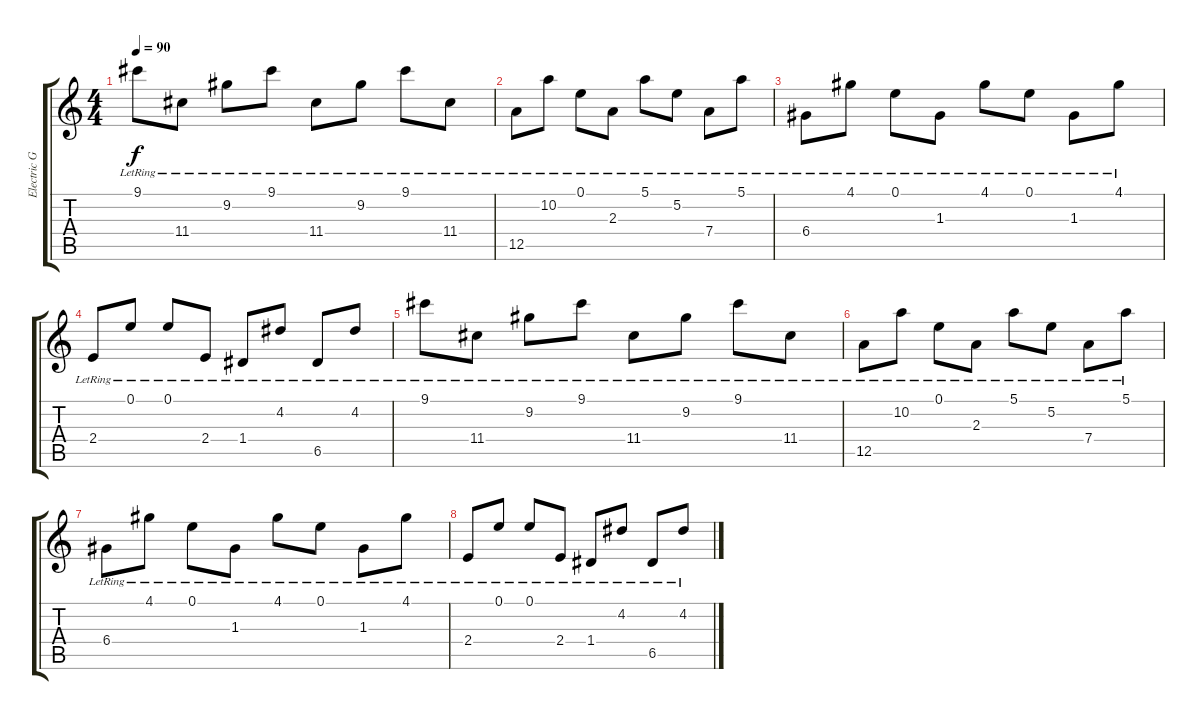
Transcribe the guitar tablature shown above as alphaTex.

\track ("Electric Guitar" "Electric G") {instrument electricguitarclean}
\staff {score tabs}
\tuning (E4 B3 G3 D3 A2 E2) {hide}
\ts (4 4)
\tempo 90
\clef g2
\ks c
9.1{lr}.8{dy f} 11.4{lr}.8 9.2{lr}.8 9.1{lr}.8 11.4{lr}.8 9.2{lr}.8 9.1{lr}.8 11.4{lr}.8 |
12.5{lr}.8 10.2{lr}.8 0.1{lr}.8 2.3{lr}.8 5.1{lr}.8 5.2{lr}.8 7.4{lr}.8 5.1{lr}.8 |
6.4{lr}.8 4.1{lr}.8 0.1{lr}.8 1.3{lr}.8 4.1{lr}.8 0.1{lr}.8 1.3{lr}.8 4.1{lr}.8 |
2.4{lr}.8 0.1{lr}.8 0.1{lr}.8 2.4{lr}.8 1.4{lr}.8 4.2{lr}.8 6.5{lr}.8 4.2{lr}.8 |
9.1{lr}.8 11.4{lr}.8 9.2{lr}.8 9.1{lr}.8 11.4{lr}.8 9.2{lr}.8 9.1{lr}.8 11.4{lr}.8 |
12.5{lr}.8 10.2{lr}.8 0.1{lr}.8 2.3{lr}.8 5.1{lr}.8 5.2{lr}.8 7.4{lr}.8 5.1{lr}.8 |
6.4{lr}.8 4.1{lr}.8 0.1{lr}.8 1.3{lr}.8 4.1{lr}.8 0.1{lr}.8 1.3{lr}.8 4.1{lr}.8 |
2.4{lr}.8 0.1{lr}.8 0.1{lr}.8 2.4{lr}.8 1.4{lr}.8 4.2{lr}.8 6.5{lr}.8 4.2{lr}.8
